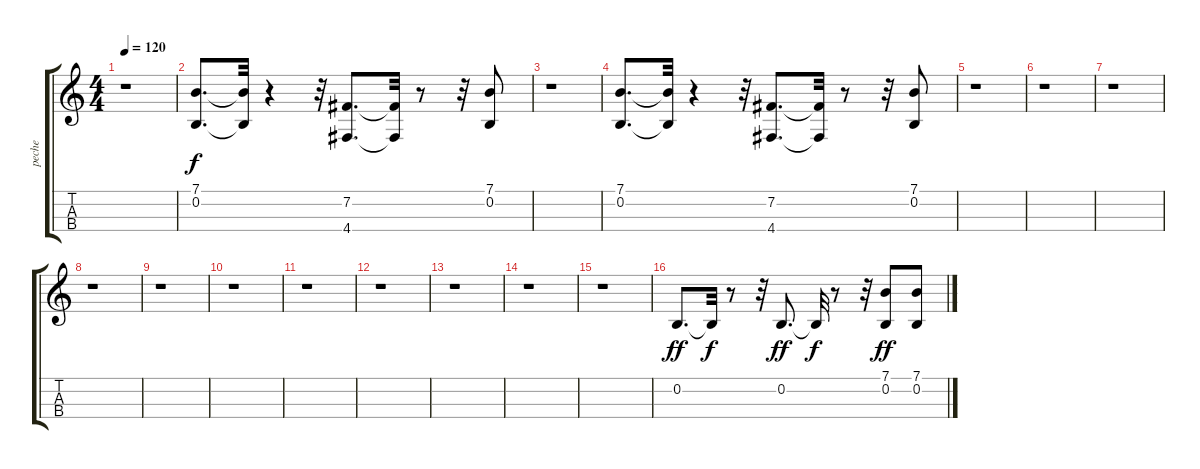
\track ("peche" "peche") {instrument orchestrahit}
\staff {score tabs}
\tuning (E4 B3 G3 D3) {hide}
\ts (4 4)
\tempo 120
\clef g2
\ks c
r.1{dy f} |
(7.1 0.2).8{d} (7.1{t} 0.2{t}).32 r.4 r.32 (7.2 4.4).8{d} (7.2{t} 4.4{t}).32 r.8 r.32 (7.1 0.2).8 |
r.1 |
(7.1 0.2).8{d} (7.1{t} 0.2{t}).32 r.4 r.32 (7.2 4.4).8{d} (7.2{t} 4.4{t}).32 r.8 r.32 (7.1 0.2).8 |
r.1 |
r.1 |
r.1 |
r.1 |
r.1 |
r.1 |
r.1 |
r.1 |
r.1 |
r.1 |
r.1 |
0.2.8{d dy ff} 0.2{t}.32{dy f} r.8 r.32 0.2.8{d dy ff} 0.2{t}.32{dy f} r.8 r.32 (7.1 0.2).8{dy ff} (7.1 0.2).8
